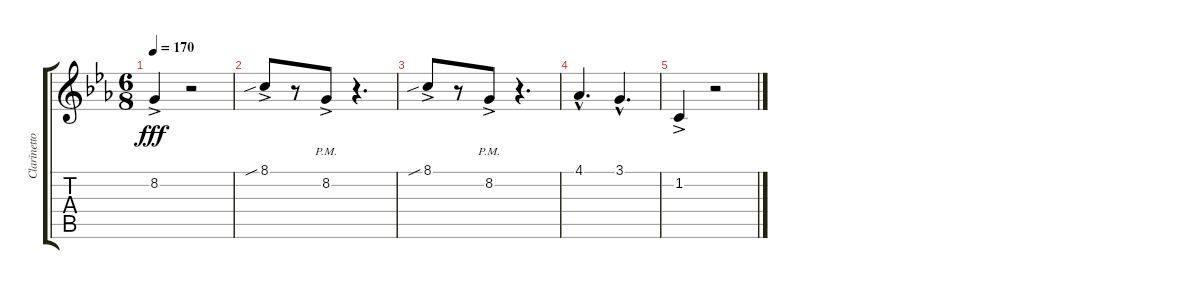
\track ("Clarinetto" "Clarinetto") {instrument clarinet}
\staff {score tabs}
\tuning (E4 B3 G3 D3 A2 E2) {hide}
\ts (6 8)
\tempo 170
\clef g2
\ks eb
8.2{ac}.4{dy fff} r.2 |
8.1{sib ac}.8 r.8 8.2{ac pm}.8 r.4{d} |
8.1{sib ac}.8 r.8 8.2{ac pm}.8 r.4{d} |
4.1{hac}.4{d} 3.1{hac}.4{d} |
1.2{ac}.4 r.2
